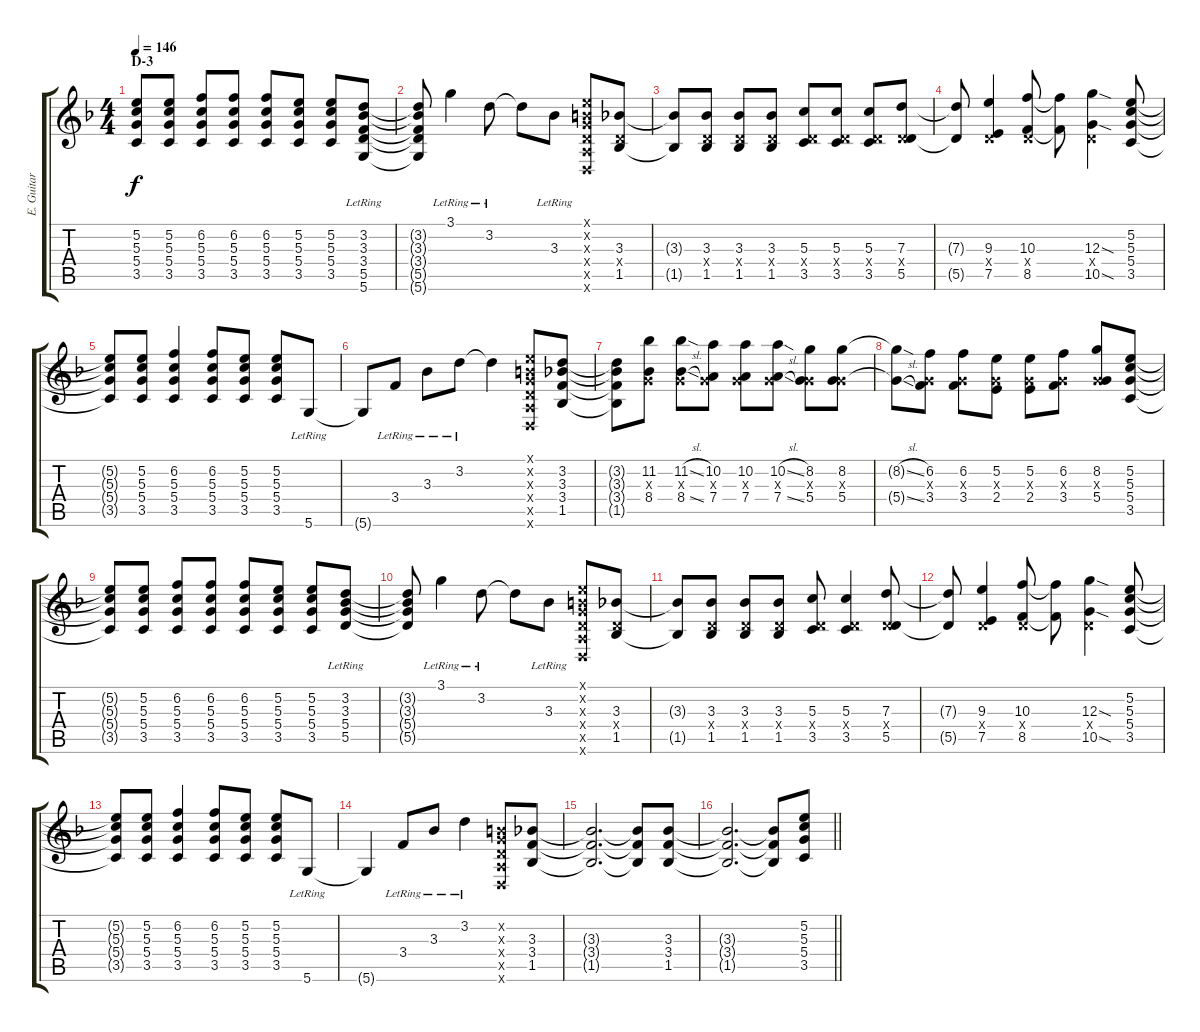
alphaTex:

\track ("E. Guitar I" "E. Guitar ") {instrument overdrivenguitar}
\staff {score tabs}
\tuning (E4 B3 G3 D3 A2 D2) {hide}
\ts (4 4)
\section ("" "D-3")
\tempo 146
\clef g2
\ks f
(5.2{t} 5.3{t} 5.4{t} 3.5{t}).8{dy f} (5.2 5.3 5.4 3.5).8 (6.2 5.3 5.4 3.5).8 (6.2 5.3 5.4 3.5).8 (6.2 5.3 5.4 3.5).8 (5.2 5.3 5.4 3.5).8 (5.2 5.3 5.4 3.5).8 (3.2{lr} 3.3{lr} 3.4{lr} 5.5{lr} 5.6{lr}).8 |
(3.2{t} 3.3{t} 3.4{t} 5.5{t} 5.6{t}).8 3.1{lr}.4 3.2{lr}.8 3.2{t}.8 3.3{lr}.8 (0.1{x} 0.2{x} 0.3{x} 0.4{x} 0.5{x} 0.6{x}).8 (3.3 0.4{x} 1.5).8 |
(3.3{t} 1.5{t}).8 (3.3 0.4{x} 1.5).8 (3.3 0.4{x} 1.5).8 (3.3 0.4{x} 1.5).8 (5.3 0.4{x} 3.5).8 (5.3 0.4{x} 3.5).8 (5.3 0.4{x} 3.5).8 (7.3 0.4{x} 5.5).8 |
(7.3{t} 5.5{t}).8 (9.3 0.4{x} 7.5).4 (10.3 0.4{x} 8.5).8 (10.3{t} 8.5{t}).8 (12.3{sod} 0.4{x} 10.5{sod}).4 (5.2 5.3 5.4 3.5).8 |
(5.2{t} 5.3{t} 5.4{t} 3.5{t}).8 (5.2 5.3 5.4 3.5).8 (6.2 5.3 5.4 3.5).4 (6.2 5.3 5.4 3.5).8 (5.2 5.3 5.4 3.5).8 (5.2 5.3 5.4 3.5).8 5.6{lr}.8 |
5.6{t}.8 3.4{lr}.8 3.3{lr}.8 3.2{lr}.8 3.2{t}.4 (0.1{x} 0.2{x} 0.3{x} 0.4{x} 0.5{x} 0.6{x}).8 (3.2 3.3 3.4 1.5).8 |
(3.2{t} 3.3{t} 3.4{t} 1.5{t}).8 (11.2 0.3{x} 8.4).8 (11.2{sl} 0.3{x} 8.4{sl}).8 (10.2 0.3{x} 7.4).8 (10.2 0.3{x} 7.4).8 (10.2{sl} 0.3{x} 7.4{sl}).8 (8.2 0.3{x} 5.4).8 (8.2 0.3{x} 5.4).8 |
(8.2{sl t} 5.4{sl t}).8 (6.2 0.3{x} 3.4).8 (6.2 0.3{x} 3.4).8 (5.2 0.3{x} 2.4).8 (5.2 0.3{x} 2.4).8 (6.2 0.3{x} 3.4).8 (8.2 0.3{x} 5.4).8 (5.2 5.3 5.4 3.5).8 |
(5.2{t} 5.3{t} 5.4{t} 3.5{t}).8 (5.2 5.3 5.4 3.5).8 (6.2 5.3 5.4 3.5).8 (6.2 5.3 5.4 3.5).8 (6.2 5.3 5.4 3.5).8 (5.2 5.3 5.4 3.5).8 (5.2 5.3 5.4 3.5).8 (3.2{lr} 3.3{lr} 5.4{lr} 5.5{lr}).8 |
(3.2{t} 3.3{t} 5.4{t} 5.5{t}).8 3.1{lr}.4 3.2{lr}.8 3.2{t}.8 3.3{lr}.8 (0.1{x} 0.2{x} 0.3{x} 0.4{x} 0.5{x} 0.6{x}).8 (3.3 0.4{x} 1.5).8 |
(3.3{t} 1.5{t}).8 (3.3 0.4{x} 1.5).8 (3.3 0.4{x} 1.5).8 (3.3 0.4{x} 1.5).8 (5.3 0.4{x} 3.5).8 (5.3 0.4{x} 3.5).4 (7.3 0.4{x} 5.5).8 |
(7.3{t} 5.5{t}).8 (9.3 0.4{x} 7.5).4 (10.3 0.4{x} 8.5).8 (10.3{t} 8.5{t}).8 (12.3{sod} 0.4{x} 10.5{sod}).4 (5.2 5.3 5.4 3.5).8 |
(5.2{t} 5.3{t} 5.4{t} 3.5{t}).8 (5.2 5.3 5.4 3.5).8 (6.2 5.3 5.4 3.5).4 (6.2 5.3 5.4 3.5).8 (5.2 5.3 5.4 3.5).8 (5.2 5.3 5.4 3.5).8 5.6{lr}.8 |
5.6{t}.4 3.4{lr}.8 3.3{lr}.8 3.2{lr}.4 (0.2{x} 0.3{x} 0.4{x} 0.5{x} 0.6{x}).8 (3.3 3.4 1.5).8 |
(3.3{t} 3.4{t} 1.5{t}).2{d} (3.3{t} 3.4{t} 1.5{t}).8 (3.3 3.4 1.5).8 |
\barLineRight lightlight
(3.3{t} 3.4{t} 1.5{t}).2{d} (3.3{t} 3.4{t} 1.5{t}).8 (5.2 5.3 5.4 3.5).8
